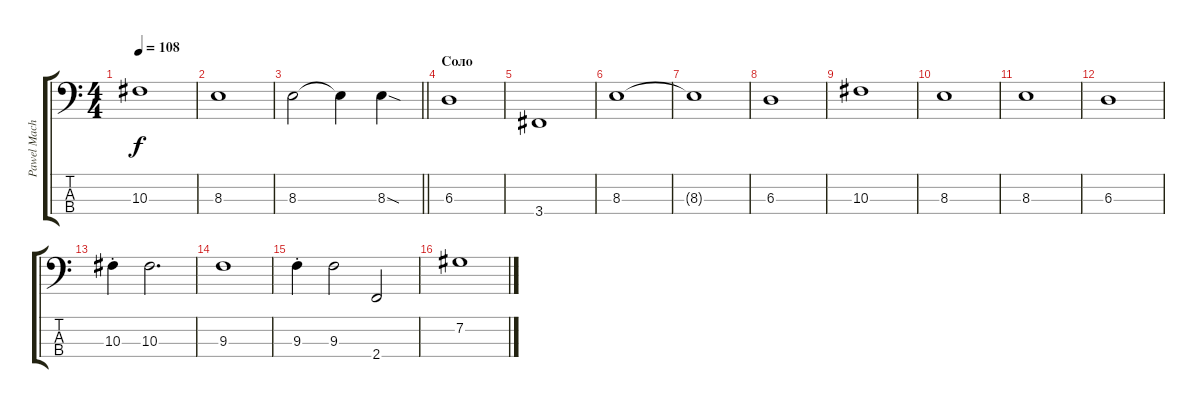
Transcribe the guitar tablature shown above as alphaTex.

\track ("Pawel Machivoda" "Pawel Mach") {instrument electricbassfinger}
\staff {score tabs}
\tuning (Gb2 Db2 Ab1 Eb1) {hide}
\ts (4 4)
\tempo 108
\clef f4
\ks c
10.3.1{dy f} |
8.3.1 |
\barLineRight lightlight
8.3.2 8.3{t}.4 8.3{sod}.4 |
\section ("" "Cоло")
6.3.1 |
3.4.1 |
8.3.1 |
8.3{t}.1 |
6.3.1 |
10.3.1 |
8.3.1 |
8.3.1 |
6.3.1 |
10.3{st}.4 10.3.2{d} |
9.3.1 |
9.3{st}.4 9.3.2 2.4.2 |
7.2.1
